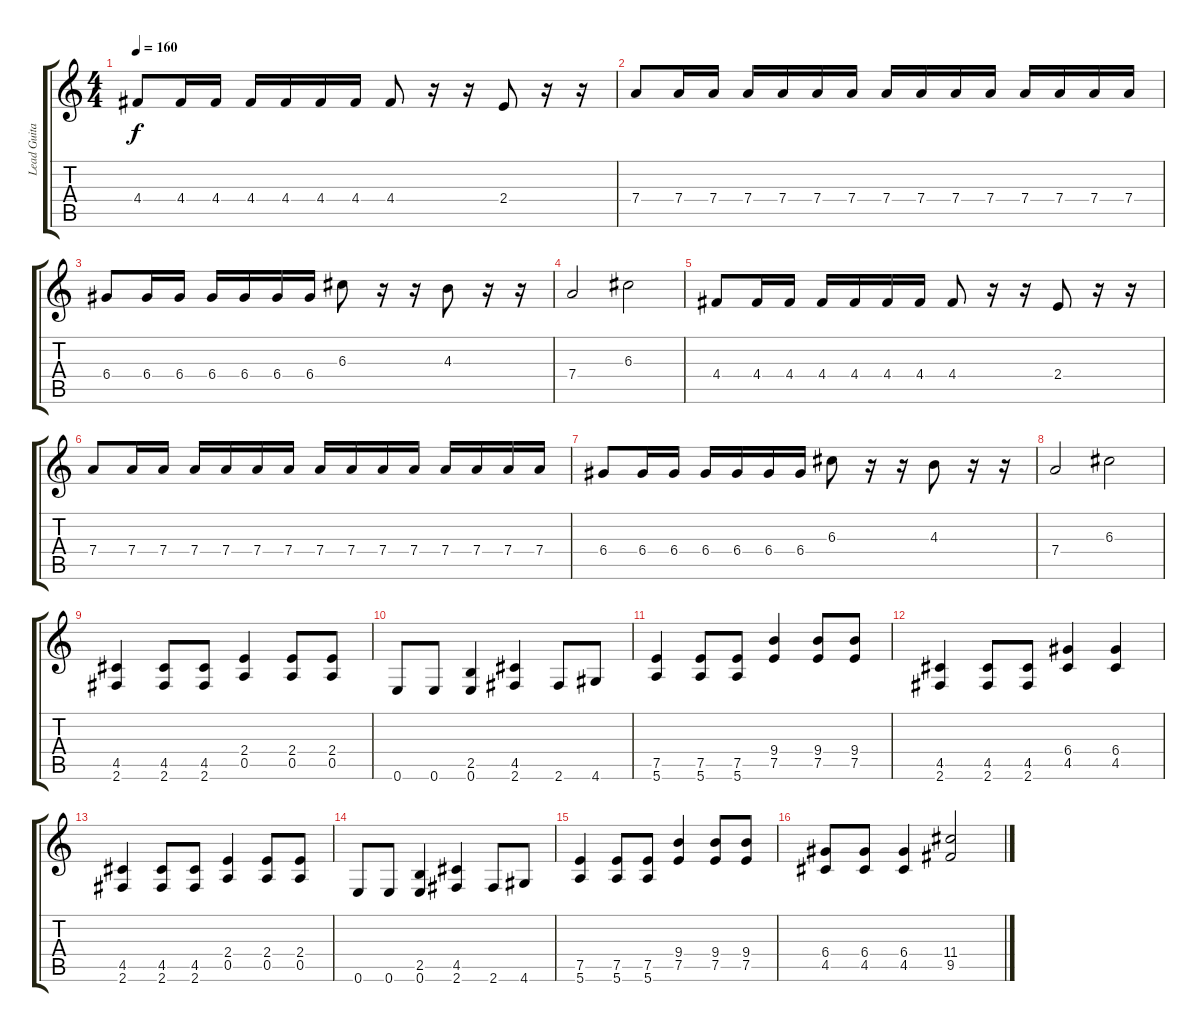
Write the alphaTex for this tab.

\track ("Lead Guitar" "Lead Guita") {instrument distortionguitar}
\staff {score tabs}
\tuning (E4 B3 G3 D3 A2 E2) {hide}
\ts (4 4)
\tempo 160
\clef g2
\ks c
4.4.8{dy f volume 14} 4.4.16 4.4.16 4.4.16 4.4.16 4.4.16 4.4.16 4.4.8 r.16 r.16 2.4.8 r.16 r.16 |
7.4.8 7.4.16 7.4.16 7.4.16 7.4.16 7.4.16 7.4.16 7.4.16 7.4.16 7.4.16 7.4.16 7.4.16 7.4.16 7.4.16 7.4.16 |
6.4.8 6.4.16 6.4.16 6.4.16 6.4.16 6.4.16 6.4.16 6.3.8 r.16 r.16 4.3.8 r.16 r.16 |
7.4.2 6.3.2 |
4.4.8 4.4.16 4.4.16 4.4.16 4.4.16 4.4.16 4.4.16 4.4.8 r.16 r.16 2.4.8 r.16 r.16 |
7.4.8 7.4.16 7.4.16 7.4.16 7.4.16 7.4.16 7.4.16 7.4.16 7.4.16 7.4.16 7.4.16 7.4.16 7.4.16 7.4.16 7.4.16 |
6.4.8 6.4.16 6.4.16 6.4.16 6.4.16 6.4.16 6.4.16 6.3.8 r.16 r.16 4.3.8 r.16 r.16 |
7.4.2 6.3.2 |
(4.5 2.6).4{volume 15} (4.5 2.6).8 (4.5 2.6).8 (2.4 0.5).4 (2.4 0.5).8 (2.4 0.5).8 |
0.6.8 0.6.8 (2.5 0.6).4 (4.5 2.6).4 2.6.8 4.6.8 |
(7.5 5.6).4 (7.5 5.6).8 (7.5 5.6).8 (9.4 7.5).4 (9.4 7.5).8 (9.4 7.5).8 |
(4.5 2.6).4 (4.5 2.6).8 (4.5 2.6).8 (6.4 4.5).4 (6.4 4.5).4 |
(4.5 2.6).4 (4.5 2.6).8 (4.5 2.6).8 (2.4 0.5).4 (2.4 0.5).8 (2.4 0.5).8 |
0.6.8 0.6.8 (2.5 0.6).4 (4.5 2.6).4 2.6.8 4.6.8 |
(7.5 5.6).4 (7.5 5.6).8 (7.5 5.6).8 (9.4 7.5).4 (9.4 7.5).8 (9.4 7.5).8 |
(6.4 4.5).8 (6.4 4.5).8 (6.4 4.5).4 (11.4 9.5).2
